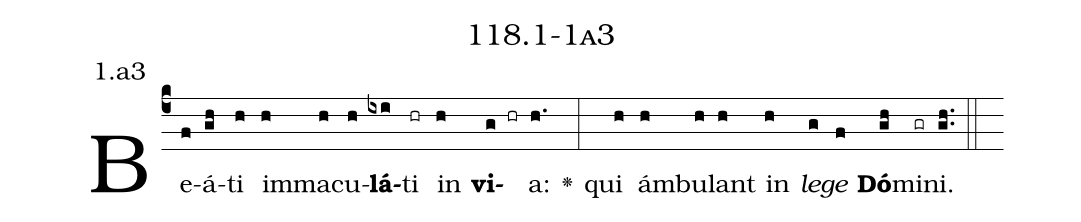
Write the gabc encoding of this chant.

name: 118.1-1a3;
annotation: 1.a3;
%%
(c4)Be(f)á(gh)ti(h) im(h)ma(h)cu(h)<b>lá</b>(ixi)ti(hr) in(h) <b>vi</b>(g hr)a:(h.) <v>\greheightstar</v>(:) qui(h) ám(h)bu(h)lant(h) in(h) <i>le</i>(g)<i>ge</i>(f) <b>Dó</b>(gh)mi(gr)ni.(gh..) (::)


%E(h) u(h) o(g) u(f) a(gh) e.(gh..) (::)
